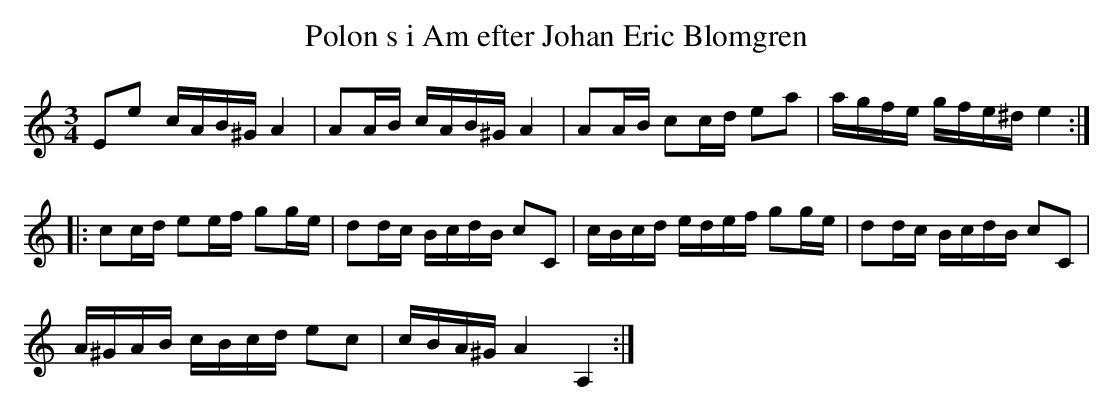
X:1
T:Polon s i Am efter Johan Eric Blomgren
M:3/4
L:1/16
K:Am
E2e2 cAB^G A4 | A2AB cAB^G A4 | A2AB c2cd e2a2 | agfe gfe^d e4 ::
c2cd e2ef g2ge | d2dc BcdB c2C2 | cBcd edef g2ge | d2dc BcdB c2C2 |
A^GAB cBcd e2c2 | cBA^G A4 A,4 :|
